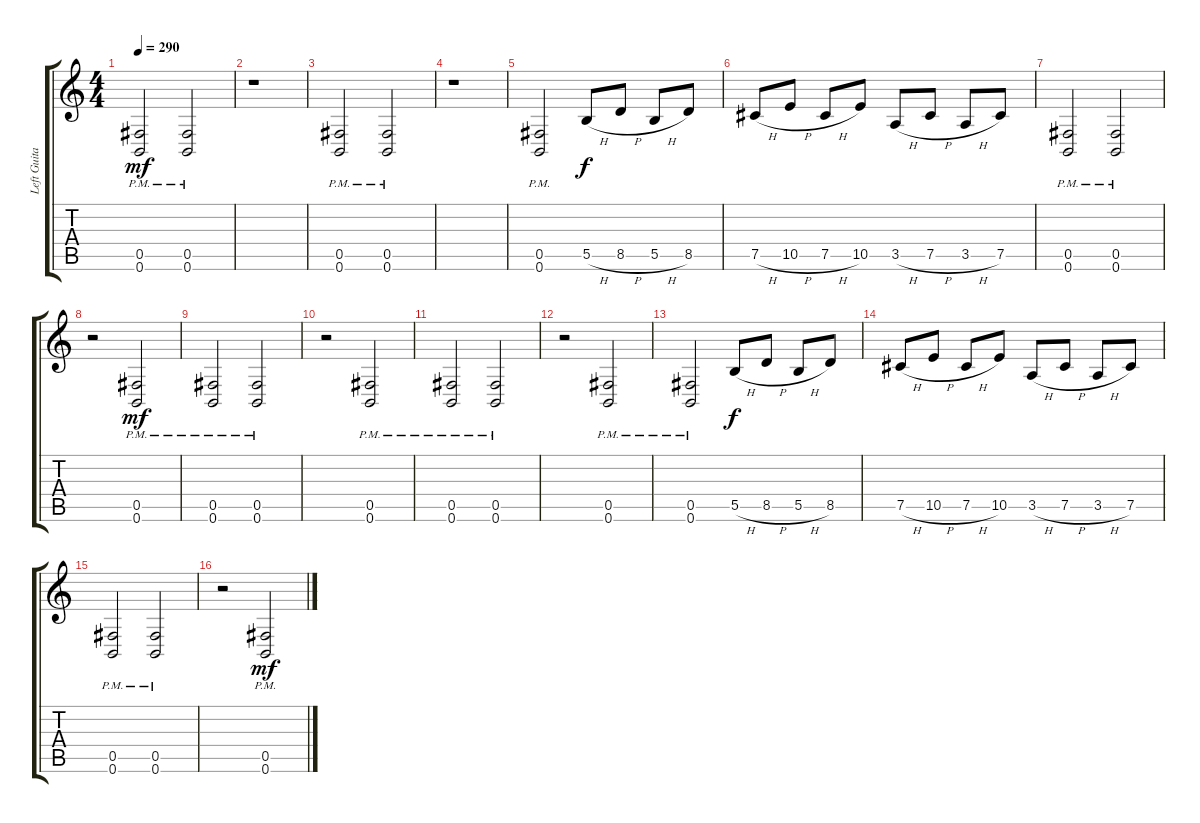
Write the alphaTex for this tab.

\track ("Left Guitar" "Left Guita") {instrument distortionguitar}
\staff {score tabs}
\tuning (Db4 Ab3 E3 B2 Gb2 B1) {hide}
\ts (4 4)
\tempo 290
\clef g2
\ks c
(0.5{pm} 0.6{pm}).2{dy mf} (0.5{pm} 0.6{pm}).2 |
r.1 |
(0.5{pm} 0.6{pm}).2 (0.5{pm} 0.6{pm}).2 |
r.1 |
(0.5{pm} 0.6{pm}).2 5.5{h}.8{dy f} 8.5{h}.8 5.5{h}.8 8.5.8 |
7.5{h}.8 10.5{h}.8 7.5{h}.8 10.5.8 3.5{h}.8 7.5{h}.8 3.5{h}.8 7.5.8 |
(0.5{pm} 0.6{pm}).2 (0.5{pm} 0.6{pm}).2 |
r.2 (0.5{pm} 0.6{pm}).2{dy mf} |
(0.5{pm} 0.6{pm}).2 (0.5{pm} 0.6{pm}).2 |
r.2 (0.5{pm} 0.6{pm}).2 |
(0.5{pm} 0.6{pm}).2 (0.5{pm} 0.6{pm}).2 |
r.2 (0.5{pm} 0.6{pm}).2 |
(0.5{pm} 0.6{pm}).2 5.5{h}.8{dy f} 8.5{h}.8 5.5{h}.8 8.5.8 |
7.5{h}.8 10.5{h}.8 7.5{h}.8 10.5.8 3.5{h}.8 7.5{h}.8 3.5{h}.8 7.5.8 |
(0.5{pm} 0.6{pm}).2 (0.5{pm} 0.6{pm}).2 |
r.2 (0.5{pm} 0.6{pm}).2{dy mf}
